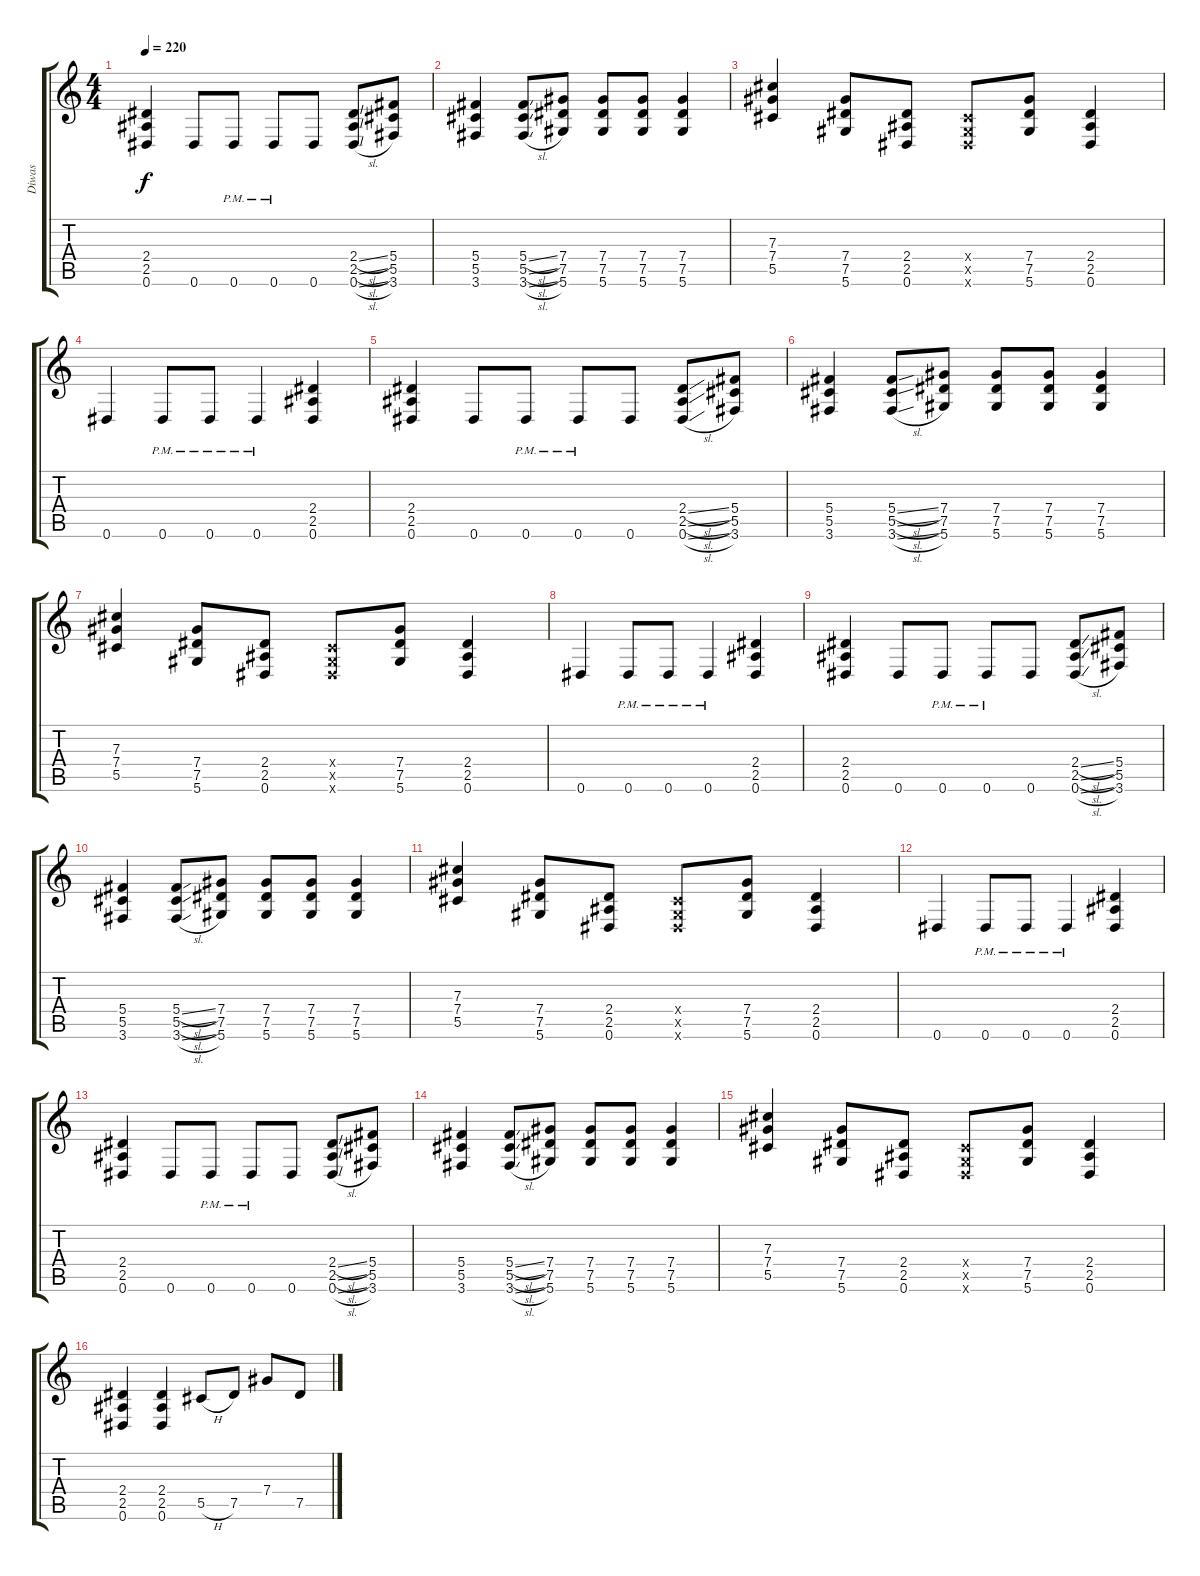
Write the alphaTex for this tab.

\track ("Diwas" "Diwas") {instrument overdrivenguitar}
\staff {score tabs}
\tuning (Eb4 Bb3 Gb3 Db3 Ab2 Eb2) {hide}
\ts (4 4)
\tempo 220
\clef g2
\ks c
(2.4 2.5 0.6).4{dy f} 0.6.8 0.6{pm}.8 0.6{pm}.8 0.6.8 (2.4{sl} 2.5{sl} 0.6{sl}).8 (5.4 5.5 3.6).8 |
(5.4 5.5 3.6).4 (5.4{sl} 5.5{sl} 3.6{sl}).8 (7.4 7.5 5.6).8 (7.4 7.5 5.6).8 (7.4 7.5 5.6).8 (7.4 7.5 5.6).4 |
(7.3 7.4 5.5).4 (7.4 7.5 5.6).8 (2.4 2.5 0.6).8 (0.4{x} 0.5{x} 0.6{x}).8 (7.4 7.5 5.6).8 (2.4 2.5 0.6).4 |
0.6.4 0.6{pm}.8 0.6{pm}.8 0.6{pm}.4 (2.4 2.5 0.6).4 |
(2.4 2.5 0.6).4 0.6.8 0.6{pm}.8 0.6{pm}.8 0.6.8 (2.4{sl} 2.5{sl} 0.6{sl}).8 (5.4 5.5 3.6).8 |
(5.4 5.5 3.6).4 (5.4{sl} 5.5{sl} 3.6{sl}).8 (7.4 7.5 5.6).8 (7.4 7.5 5.6).8 (7.4 7.5 5.6).8 (7.4 7.5 5.6).4 |
(7.3 7.4 5.5).4 (7.4 7.5 5.6).8 (2.4 2.5 0.6).8 (0.4{x} 0.5{x} 0.6{x}).8 (7.4 7.5 5.6).8 (2.4 2.5 0.6).4 |
0.6.4 0.6{pm}.8 0.6{pm}.8 0.6{pm}.4 (2.4 2.5 0.6).4 |
(2.4 2.5 0.6).4 0.6.8 0.6{pm}.8 0.6{pm}.8 0.6.8 (2.4{sl} 2.5{sl} 0.6{sl}).8 (5.4 5.5 3.6).8 |
(5.4 5.5 3.6).4 (5.4{sl} 5.5{sl} 3.6{sl}).8 (7.4 7.5 5.6).8 (7.4 7.5 5.6).8 (7.4 7.5 5.6).8 (7.4 7.5 5.6).4 |
(7.3 7.4 5.5).4 (7.4 7.5 5.6).8 (2.4 2.5 0.6).8 (0.4{x} 0.5{x} 0.6{x}).8 (7.4 7.5 5.6).8 (2.4 2.5 0.6).4 |
0.6.4 0.6{pm}.8 0.6{pm}.8 0.6{pm}.4 (2.4 2.5 0.6).4 |
(2.4 2.5 0.6).4 0.6.8 0.6{pm}.8 0.6{pm}.8 0.6.8 (2.4{sl} 2.5{sl} 0.6{sl}).8 (5.4 5.5 3.6).8 |
(5.4 5.5 3.6).4 (5.4{sl} 5.5{sl} 3.6{sl}).8 (7.4 7.5 5.6).8 (7.4 7.5 5.6).8 (7.4 7.5 5.6).8 (7.4 7.5 5.6).4 |
(7.3 7.4 5.5).4 (7.4 7.5 5.6).8 (2.4 2.5 0.6).8 (0.4{x} 0.5{x} 0.6{x}).8 (7.4 7.5 5.6).8 (2.4 2.5 0.6).4 |
(2.4 2.5 0.6).4 (2.4 2.5 0.6).4 5.5{h}.8 7.5.8 7.4.8 7.5.8
